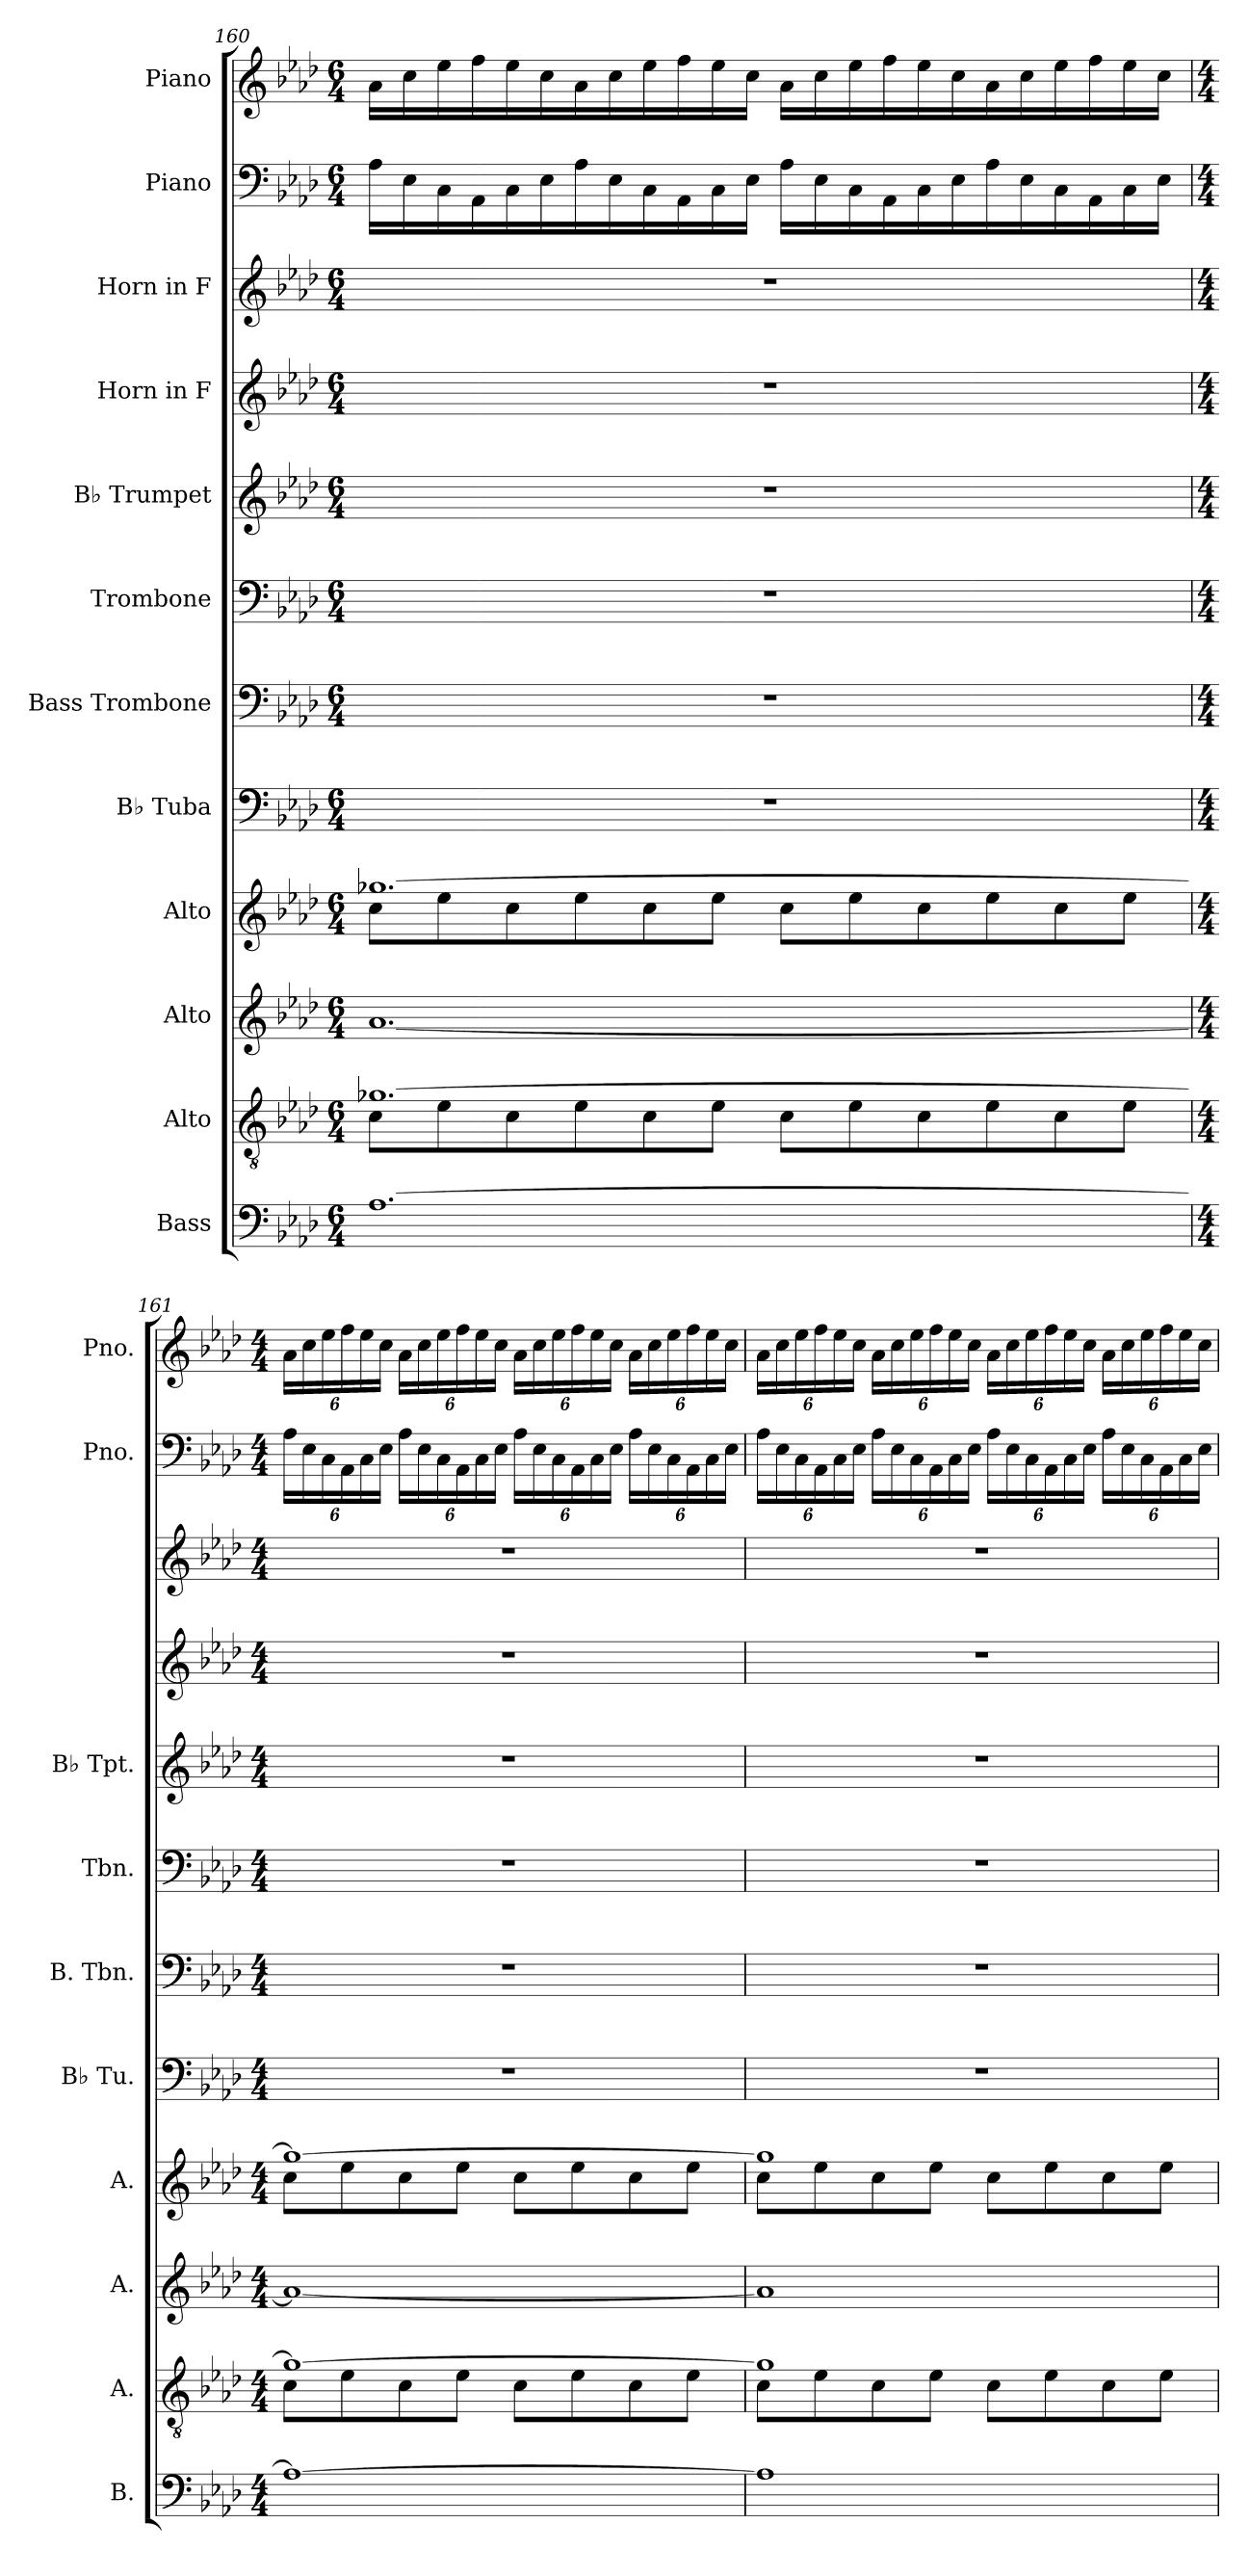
**kern	**kern	**kern	**kern	**kern	**kern	**kern	**kern	**kern	**kern	**kern	**kern
*part12	*part11	*part10	*part9	*part8	*part7	*part6	*part5	*part4	*part3	*part2	*part1
*staff12	*staff11	*staff10	*staff9	*staff8	*staff7	*staff6	*staff5	*staff4	*staff3	*staff2	*staff1
*I"Bass	*I"Alto	*I"Alto	*I"Alto	*I"B♭ Tuba	*I"Bass Trombone	*I"Trombone	*I"B♭ Trumpet	*I"Horn in F	*I"Horn in F	*I"Piano	*I"Piano
*I'B.	*I'A.	*I'A.	*I'A.	*I'B♭ Tu.	*I'B. Tbn.	*I'Tbn.	*I'B♭ Tpt.	*	*	*I'Pno.	*I'Pno.
!!LO:PB:g=z
*clefF4	*clefGv2	*clefG2	*clefG2	*clefF4	*clefF4	*clefF4	*clefG2	*clefG2	*clefG2	*clefF4	*clefG2
*	*	*	*	*	*	*	*ITrd1c2	*ITrd4c7	*ITrd4c7	*	*
*k[b-e-a-d-]	*k[b-e-a-d-]	*k[b-e-a-d-]	*k[b-e-a-d-]	*k[b-e-a-d-]	*k[b-e-a-d-]	*k[b-e-a-d-]	*k[b-e-a-d-g-c-]	*k[b-e-a-d-g-]	*k[b-e-a-d-g-]	*k[b-e-a-d-]	*k[b-e-a-d-]
*M6/4	*M6/4	*M6/4	*M6/4	*M6/4	*M6/4	*M6/4	*M6/4	*M6/4	*M6/4	*M6/4	*M6/4
=160	=160	=160	=160	=160	=160	=160	=160	=160	=160	=160	=160
*	*^	*	*^	*	*	*	*	*	*	*	*
[1.A-	[1.g-X	8c\L	[1.a-	[1.gg-X	8cc\L	1.r	1.r	1.r	1.r	1.r	1.r	16A-\LL	16a-\LL
.	.	.	.	.	.	.	.	.	.	.	.	16E-\	16cc\
.	.	8e-\	.	.	8ee-\	.	.	.	.	.	.	16C\	16ee-\
.	.	.	.	.	.	.	.	.	.	.	.	16AA-\	16ff\
.	.	8c\	.	.	8cc\	.	.	.	.	.	.	16C\	16ee-\
.	.	.	.	.	.	.	.	.	.	.	.	16E-\	16cc\
.	.	8e-\	.	.	8ee-\	.	.	.	.	.	.	16A-\	16a-\
.	.	.	.	.	.	.	.	.	.	.	.	16E-\	16cc\
.	.	8c\	.	.	8cc\	.	.	.	.	.	.	16C\	16ee-\
.	.	.	.	.	.	.	.	.	.	.	.	16AA-\	16ff\
.	.	8e-\J	.	.	8ee-\J	.	.	.	.	.	.	16C\	16ee-\
.	.	.	.	.	.	.	.	.	.	.	.	16E-\JJ	16cc\JJ
.	.	8c\L	.	.	8cc\L	.	.	.	.	.	.	16A-\LL	16a-\LL
.	.	.	.	.	.	.	.	.	.	.	.	16E-\	16cc\
.	.	8e-\	.	.	8ee-\	.	.	.	.	.	.	16C\	16ee-\
.	.	.	.	.	.	.	.	.	.	.	.	16AA-\	16ff\
.	.	8c\	.	.	8cc\	.	.	.	.	.	.	16C\	16ee-\
.	.	.	.	.	.	.	.	.	.	.	.	16E-\	16cc\
.	.	8e-\	.	.	8ee-\	.	.	.	.	.	.	16A-\	16a-\
.	.	.	.	.	.	.	.	.	.	.	.	16E-\	16cc\
.	.	8c\	.	.	8cc\	.	.	.	.	.	.	16C\	16ee-\
.	.	.	.	.	.	.	.	.	.	.	.	16AA-\	16ff\
.	.	8e-\J	.	.	8ee-\J	.	.	.	.	.	.	16C\	16ee-\
.	.	.	.	.	.	.	.	.	.	.	.	16E-\JJ	16cc\JJ
!!LO:PB:g=z
=161	=161	=161	=161	=161	=161	=161	=161	=161	=161	=161	=161	=161	=161
*M4/4	*M4/4	*	*M4/4	*M4/4	*	*M4/4	*M4/4	*M4/4	*M4/4	*M4/4	*M4/4	*M4/4	*M4/4
*	*	*	*	*	*	*	*	*	*	*	*	*Xbrackettup	*Xbrackettup
1A-_	1g-_	8c\L	1a-_	1gg-_	8cc\L	1r	1r	1r	1r	1r	1r	24A-\LL	24a-\LL
.	.	.	.	.	.	.	.	.	.	.	.	24E-\	24cc\
.	.	.	.	.	.	.	.	.	.	.	.	24C\	24ee-\
.	.	8e-\	.	.	8ee-\	.	.	.	.	.	.	24AA-\	24ff\
.	.	.	.	.	.	.	.	.	.	.	.	24C\	24ee-\
.	.	.	.	.	.	.	.	.	.	.	.	24E-\JJ	24cc\JJ
.	.	8c\	.	.	8cc\	.	.	.	.	.	.	24A-\LL	24a-\LL
.	.	.	.	.	.	.	.	.	.	.	.	24E-\	24cc\
.	.	.	.	.	.	.	.	.	.	.	.	24C\	24ee-\
.	.	8e-\J	.	.	8ee-\J	.	.	.	.	.	.	24AA-\	24ff\
.	.	.	.	.	.	.	.	.	.	.	.	24C\	24ee-\
.	.	.	.	.	.	.	.	.	.	.	.	24E-\JJ	24cc\JJ
.	.	8c\L	.	.	8cc\L	.	.	.	.	.	.	24A-\LL	24a-\LL
.	.	.	.	.	.	.	.	.	.	.	.	24E-\	24cc\
.	.	.	.	.	.	.	.	.	.	.	.	24C\	24ee-\
.	.	8e-\	.	.	8ee-\	.	.	.	.	.	.	24AA-\	24ff\
.	.	.	.	.	.	.	.	.	.	.	.	24C\	24ee-\
.	.	.	.	.	.	.	.	.	.	.	.	24E-\JJ	24cc\JJ
.	.	8c\	.	.	8cc\	.	.	.	.	.	.	24A-\LL	24a-\LL
.	.	.	.	.	.	.	.	.	.	.	.	24E-\	24cc\
.	.	.	.	.	.	.	.	.	.	.	.	24C\	24ee-\
.	.	8e-\J	.	.	8ee-\J	.	.	.	.	.	.	24AA-\	24ff\
.	.	.	.	.	.	.	.	.	.	.	.	24C\	24ee-\
.	.	.	.	.	.	.	.	.	.	.	.	24E-\JJ	24cc\JJ
!!LO:PB:g=z
=162	=162	=162	=162	=162	=162	=162	=162	=162	=162	=162	=162	=162	=162
1A-]	1g-]	8c\L	1a-]	1gg-]	8cc\L	1r	1r	1r	1r	1r	1r	24A-\LL	24a-\LL
.	.	.	.	.	.	.	.	.	.	.	.	24E-\	24cc\
.	.	.	.	.	.	.	.	.	.	.	.	24C\	24ee-\
.	.	8e-\	.	.	8ee-\	.	.	.	.	.	.	24AA-\	24ff\
.	.	.	.	.	.	.	.	.	.	.	.	24C\	24ee-\
.	.	.	.	.	.	.	.	.	.	.	.	24E-\JJ	24cc\JJ
.	.	8c\	.	.	8cc\	.	.	.	.	.	.	24A-\LL	24a-\LL
.	.	.	.	.	.	.	.	.	.	.	.	24E-\	24cc\
.	.	.	.	.	.	.	.	.	.	.	.	24C\	24ee-\
.	.	8e-\J	.	.	8ee-\J	.	.	.	.	.	.	24AA-\	24ff\
.	.	.	.	.	.	.	.	.	.	.	.	24C\	24ee-\
.	.	.	.	.	.	.	.	.	.	.	.	24E-\JJ	24cc\JJ
.	.	8c\L	.	.	8cc\L	.	.	.	.	.	.	24A-\LL	24a-\LL
.	.	.	.	.	.	.	.	.	.	.	.	24E-\	24cc\
.	.	.	.	.	.	.	.	.	.	.	.	24C\	24ee-\
.	.	8e-\	.	.	8ee-\	.	.	.	.	.	.	24AA-\	24ff\
.	.	.	.	.	.	.	.	.	.	.	.	24C\	24ee-\
.	.	.	.	.	.	.	.	.	.	.	.	24E-\JJ	24cc\JJ
.	.	8c\	.	.	8cc\	.	.	.	.	.	.	24A-\LL	24a-\LL
.	.	.	.	.	.	.	.	.	.	.	.	24E-\	24cc\
.	.	.	.	.	.	.	.	.	.	.	.	24C\	24ee-\
.	.	8e-\J	.	.	8ee-\J	.	.	.	.	.	.	24AA-\	24ff\
.	.	.	.	.	.	.	.	.	.	.	.	24C\	24ee-\
.	.	.	.	.	.	.	.	.	.	.	.	24E-\JJ	24cc\JJ
*	*v	*v	*	*v	*v	*	*	*	*	*	*	*	*
=	=	=	=	=	=	=	=	=	=	=	=
*-	*-	*-	*-	*-	*-	*-	*-	*-	*-	*-	*-
